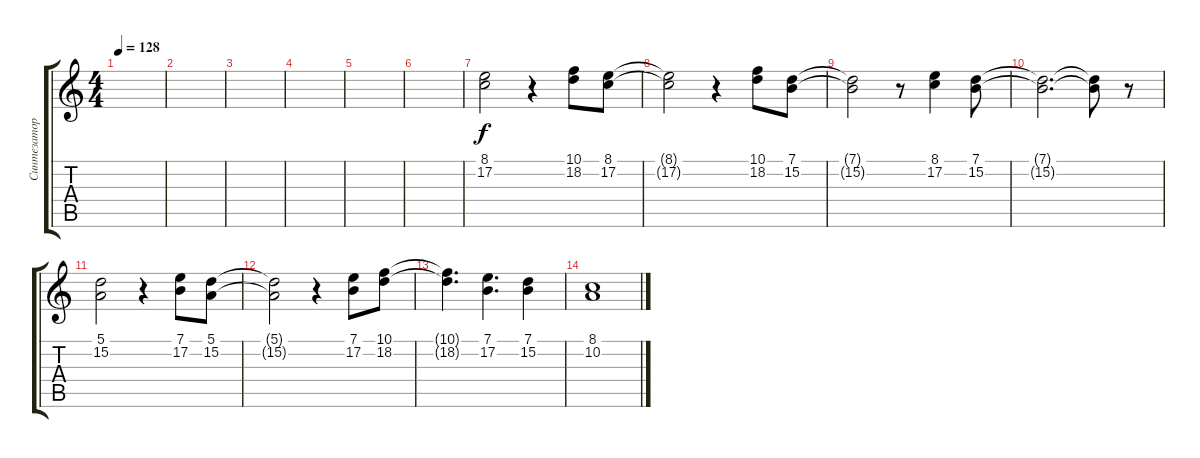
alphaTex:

\track ("Синтезатор 1" "Синтезатор") {instrument fx7echoes}
\staff {score tabs}
\tuning (E4 B3 G3 D3 A2 E2) {hide}
\ts (4 4)
\tempo 128
\clef g2
\ks c
|
|
|
|
|
|
(8.1 17.2).2 r.4 (10.1 18.2).8 (8.1 17.2).8 |
(8.1{t} 17.2{t}).2 r.4 (10.1 18.2).8 (7.1 15.2).8 |
(7.1{t} 15.2{t}).2 r.8 (8.1 17.2).4 (7.1 15.2).8 |
(7.1{t} 15.2{t}).2{d} (7.1{t} 15.2{t}).8 r.8 |
(5.1 15.2).2 r.4 (7.1 17.2).8 (5.1 15.2).8 |
(5.1{t} 15.2{t}).2 r.4 (7.1 17.2).8 (10.1 18.2).8 |
(10.1{t} 18.2{t}).4{d} (7.1 17.2).4{d} (7.1 15.2).4 |
(8.1 10.2).1
